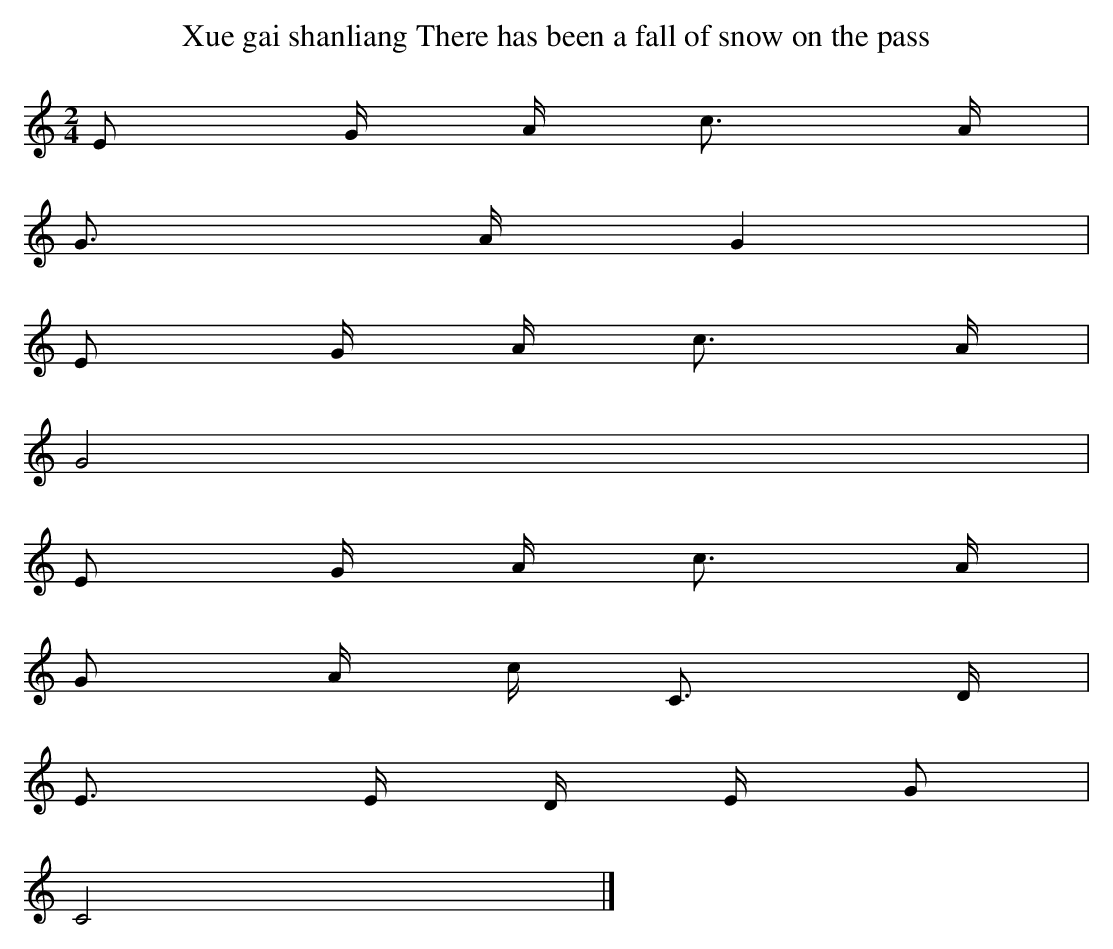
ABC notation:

X:1
T: Xue gai shanliang There has been a fall of snow on the pass
L: 1/16
M: 2/4
K: C
E2 G A2< c2 A [I:setbarnb 1]|
G2> A2G4 |
E2 G A2< c2 A |
G8 |
E2 G A2< c2 A |
G2 A c2< C2 D |
E2> E2 D E G2 |
C8 |]
